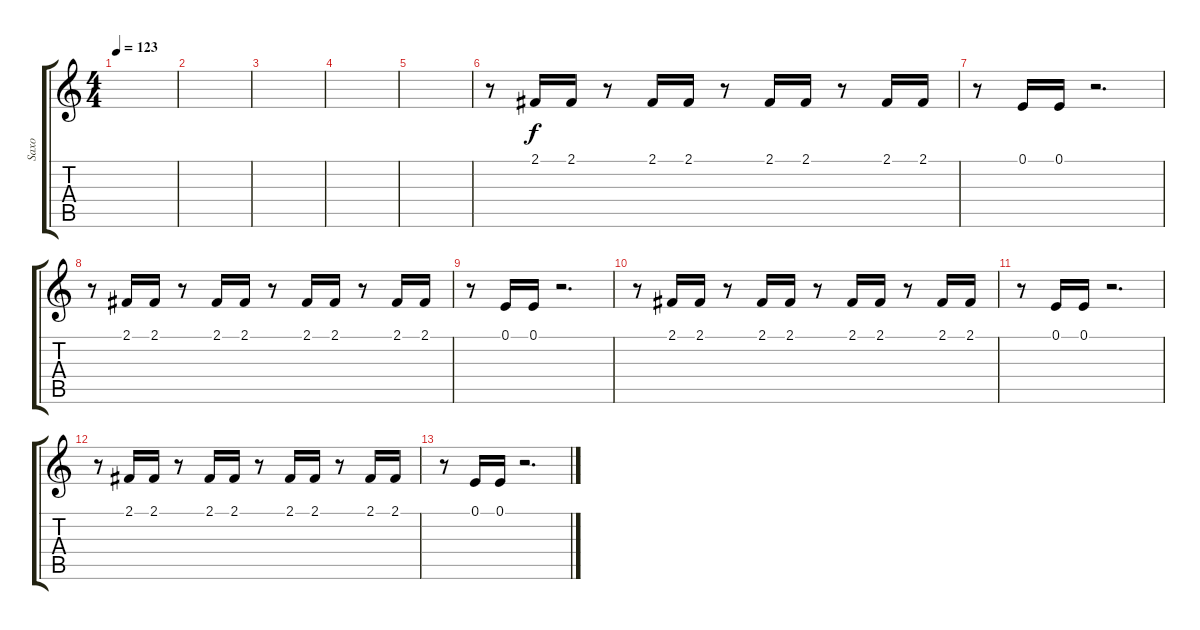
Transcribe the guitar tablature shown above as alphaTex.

\track ("Saxo" "Saxo") {instrument baritonesax}
\staff {score tabs}
\tuning (E4 B3 G3 D3 A2 E2) {hide}
\ts (4 4)
\tempo 123
\clef g2
\ks c
|
|
|
|
|
r.8 2.1.16 2.1.16 r.8 2.1.16 2.1.16 r.8 2.1.16 2.1.16 r.8 2.1.16 2.1.16 |
r.8 0.1.16 0.1.16 r.2{d} |
r.8 2.1.16 2.1.16 r.8 2.1.16 2.1.16 r.8 2.1.16 2.1.16 r.8 2.1.16 2.1.16 |
r.8 0.1.16 0.1.16 r.2{d} |
r.8 2.1.16 2.1.16 r.8 2.1.16 2.1.16 r.8 2.1.16 2.1.16 r.8 2.1.16 2.1.16 |
r.8 0.1.16 0.1.16 r.2{d} |
r.8 2.1.16 2.1.16 r.8 2.1.16 2.1.16 r.8 2.1.16 2.1.16 r.8 2.1.16 2.1.16 |
r.8 0.1.16 0.1.16 r.2{d}
